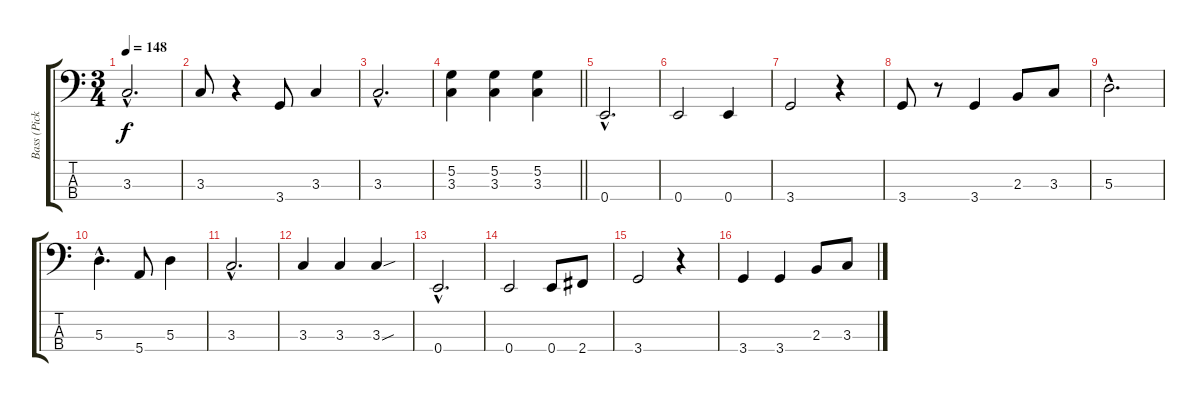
\track ("Bass (Pick)" "Bass (Pick") {instrument electricbasspick}
\staff {score tabs}
\tuning (G2 D2 A1 E1) {hide}
\ts (3 4)
\tempo 148
\clef f4
\ks c
3.3{hac}.2{d dy f} |
3.3.8 r.4 3.4.8 3.3.4 |
3.3{hac}.2{d} |
\barLineRight lightlight
(5.2 3.3).4 (5.2 3.3).4 (5.2 3.3).4 |
0.4{hac}.2{d} |
0.4.2 0.4.4 |
3.4.2 r.4 |
3.4.8 r.8 3.4.4 2.3.8 3.3.8 |
5.3{hac}.2{d} |
5.3{hac}.4{d} 5.4.8 5.3.4 |
3.3{hac}.2{d} |
3.3.4 3.3.4 3.3{sou}.4 |
0.4{hac}.2{d} |
0.4.2 0.4.8 2.4.8 |
3.4.2 r.4 |
3.4.4 3.4.4 2.3.8 3.3.8
